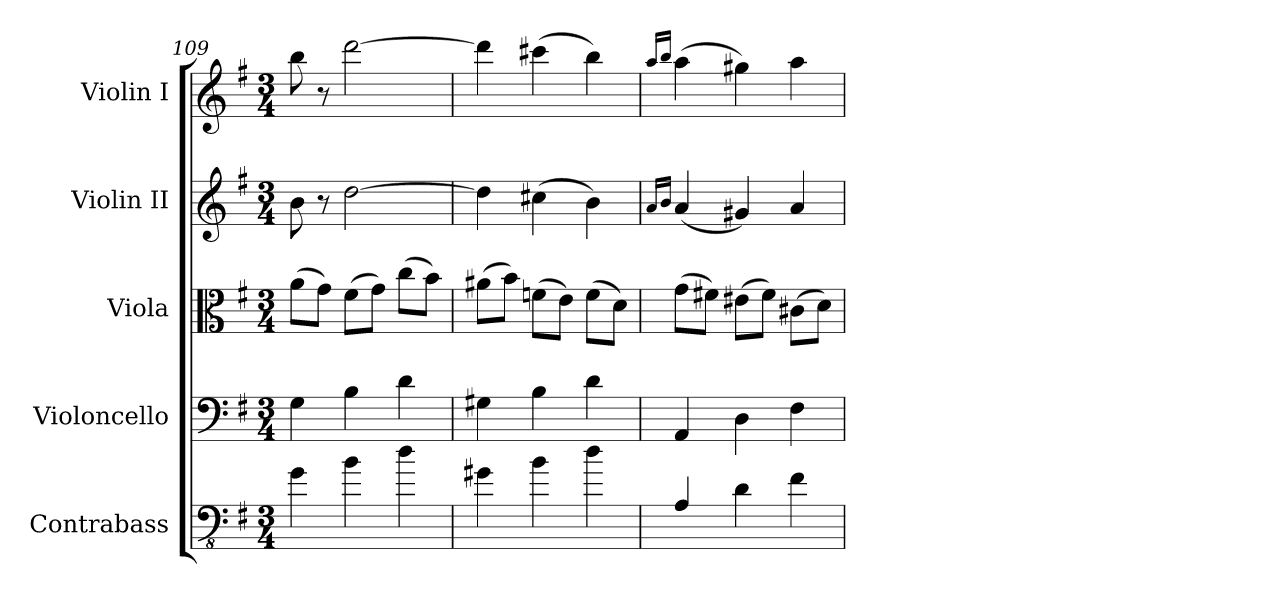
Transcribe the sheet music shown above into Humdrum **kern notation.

**kern	**kern	**kern	**kern	**kern
*part5	*part4	*part3	*part2	*part1
*staff5	*staff4	*staff3	*staff2	*staff1
*I"Contrabass	*I"Violoncello	*I"Viola	*I"Violin II	*I"Violin I
*I'Cb	*I'Vc	*I'Vla	*I'Vln	*I'Vln
*clefFv4	*clefF4	*clefC3	*clefG2	*clefG2
*ITrd7c12	*	*	*	*
*k[f#]	*k[f#]	*k[f#]	*k[f#]	*k[f#]
*M3/4	*M3/4	*M3/4	*M3/4	*M3/4
=109	=109	=109	=109	=109
4GG\	4G\	(8a\L	8b\	8bb\
.	.	8g\J)	8r	8r
4BB\	4B\	(8f#\L	[2dd\	[2ddd\
.	.	8g\J)	.	.
4D\	4d\	(8cc\L	.	.
.	.	8b\J)	.	.
=110	=110	=110	=110	=110
4GG#X\	4G#X\	(8a#X\L	4dd\]	4ddd\]
.	.	8b\J)	.	.
4BB\	4B\	(8fn\L	(4cc#X\	(4ccc#X\
.	.	8e\J)	.	.
4D\	4d\	(8f\L	4b\)	4bb\)
.	.	8d\J)	.	.
!!LO:LB:g=z
=111	=111	=111	=111	=111
.	.	.	16qa/LL	16qaa/LL
.	.	.	16qb/JJ	16qbb/JJ
4AAA/	4AA/	(8g\L	(4a/	(4aa\
.	.	8f#X\J)	.	.
4DD\	4D\	(8e#X\L	4g#X/)	4gg#X\)
.	.	8f#\J)	.	.
4FF#\	4F#\	(8c#X\L	4a/	4aa\
.	.	8d\J)	.	.
=	=	=	=	=
*-	*-	*-	*-	*-
